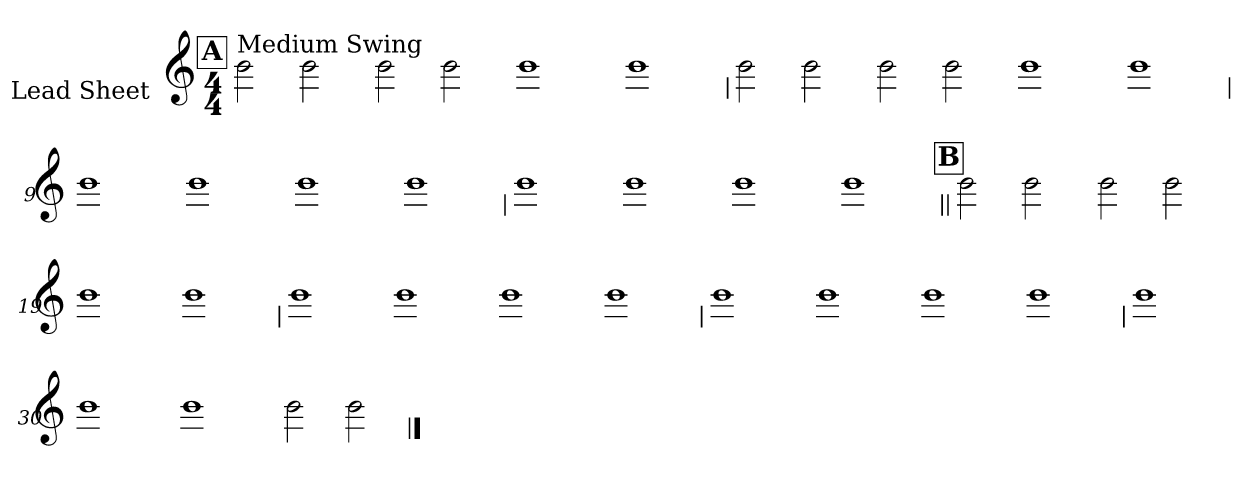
**kern
*part1
*staff1
*I"Lead Sheet
*stria0
*clefG2
*k[]
*C:
*M4/4
!!LO:REH:place=s1:a:t=A
=1||
!LO:TX:a:t=Medium Swing
2b
2b
=2-
2b
2b
=3-
1b
=4-
1b
!!LO:LB:g=z
=5
2b
2b
=6-
2b
2b
=7-
1b
=8-
1b
!!LO:LB:g=z
=9
1b
=10-
1b
=11-
1b
=12-
1b
!!LO:LB:g=z
=13
1b
=14-
1b
=15-
1b
=16-
1b
!!LO:LB:g=z
!!LO:REH:place=s1:a:t=B
=17||
2b
2b
=18-
2b
2b
=19-
1b
=20-
1b
!!LO:LB:g=z
=21
1b
=22-
1b
=23-
1b
=24-
1b
!!LO:LB:g=z
=25
1b
=26-
1b
=27-
1b
=28-
1b
!!LO:LB:g=z
=29
1b
=30-
1b
=31-
1b
=32-
2b
2b
==
*-
